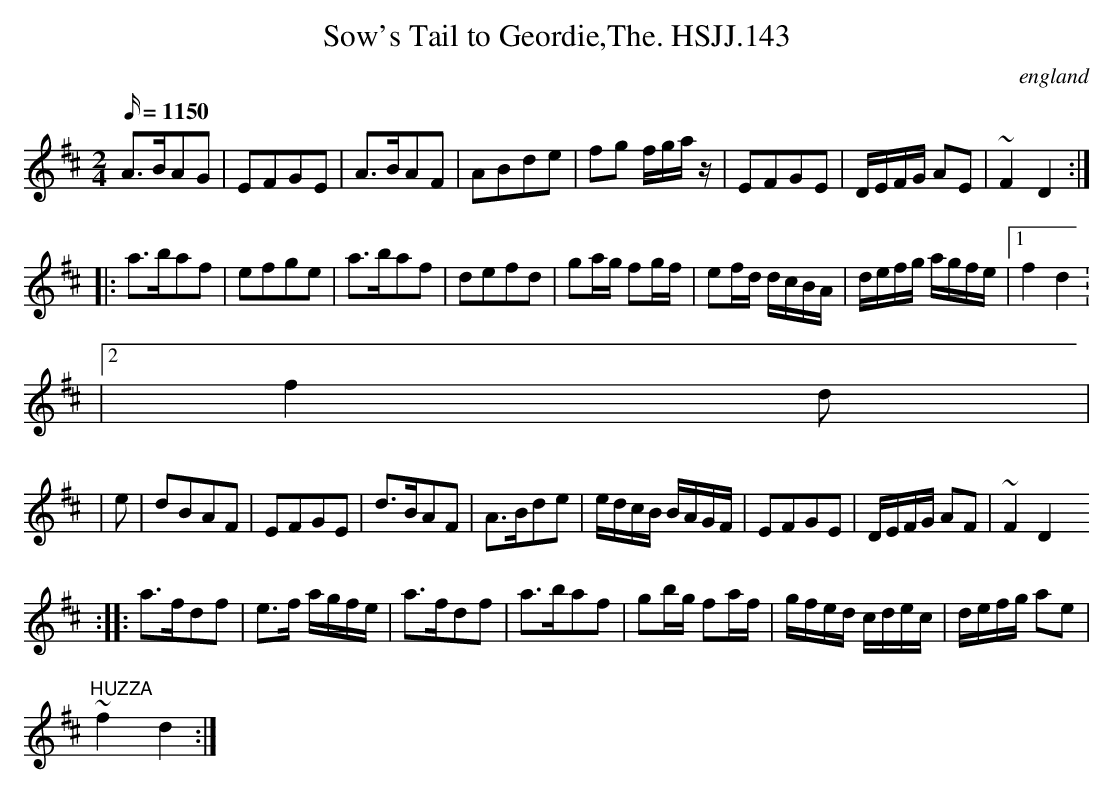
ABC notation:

X:1
T:Sow's Tail to Geordie,The. HSJJ.143
O:england
M:2/4
L:1/16
Q:1150
K:D
A3BA2G2|E2F2G2E2|A3BA2F2|A2B2d2e2|f2g2 fgaz|E2F2G2E2|DEFG A2E2|~F4D4:|
|:a3ba2f2|e2f2g2e2|a3ba2f2|d2e2f2d2|g2ag f2gf|e2fd dcBA|defg agfe|1f4d4:
|2f4d2|
|e2|d2B2A2F2|E2F2G2E2|d3BA2F2|A3Bd2e2|edcB BAGF|E2F2G2E2|DEFG A2F2|~F4D4
:|
|:a3fd2f2|e3f agfe|a3fd2f2|a3ba2f2|g2bg f2af|gfed cdec|defg a2e2|"HUZZA"
~f4d4:|]
